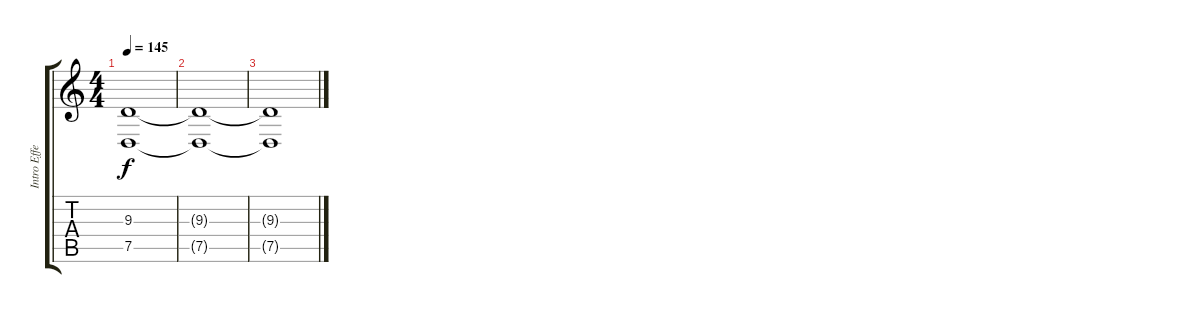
\track ("Intro Effekt + Voice" "Intro Effe") {instrument lead3calliope}
\staff {score tabs}
\tuning (D4 A3 F3 C3 G2 D2) {hide}
\ts (4 4)
\tempo 145
\clef g2
\ks c
(9.3{t} 7.5{t}).1{dy f} |
(9.3{t} 7.5{t}).1 |
(9.3{t} 7.5{t}).1
